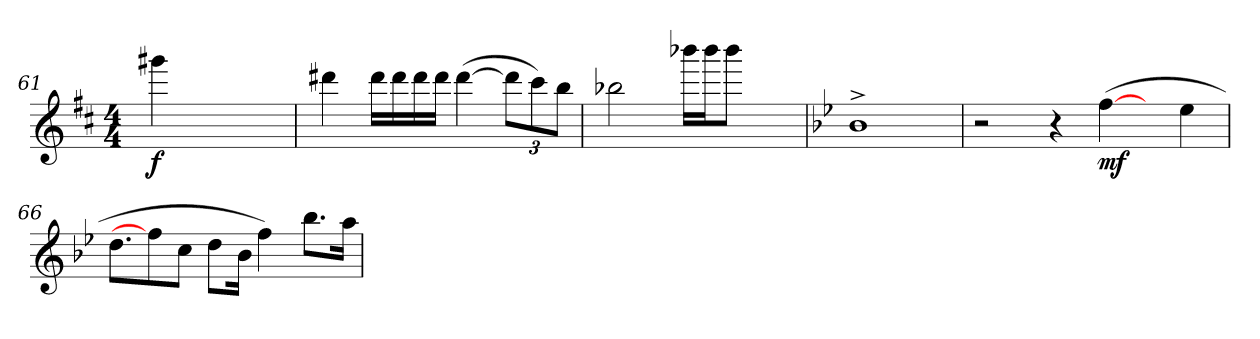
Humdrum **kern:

**kern	**dynam
*part1	*part1
*staff1	*staff1
*clefG2	*
*k[f#c#]	*
*M4/4	*
=61	=61
!	!LO:DY:b
4ggg#X\	f
2.ryy	.
=62	=62
4ddd#X\	.
16ddd#\LL	.
16ddd#\	.
16ddd#\	.
16ddd#\JJ	.
(>[4ddd#\	.
*Xbrackettup	*
12ddd#\L]	.
12ccc#\)	.
12bb\J	.
=63	=63
2bb-X\	.
16bbb-X\LL	.
16bbb-\J	.
8bbb-\J	.
4ryy	.
=64	=64
*k[b-e-]	*
1b-^	.
=65	=65
2r	.
4r	.
!	!LO:DY:b
(>[4ff\	mf
8ryy	.
4ee-\	.
=66	=66
8.dd\L	.
8ff\]	.
8cc\J	.
8dd\L	.
16b-\Jk	.
4ff\)	.
8.bb-\L	.
16aa\Jk	.
=	=
*-	*-
